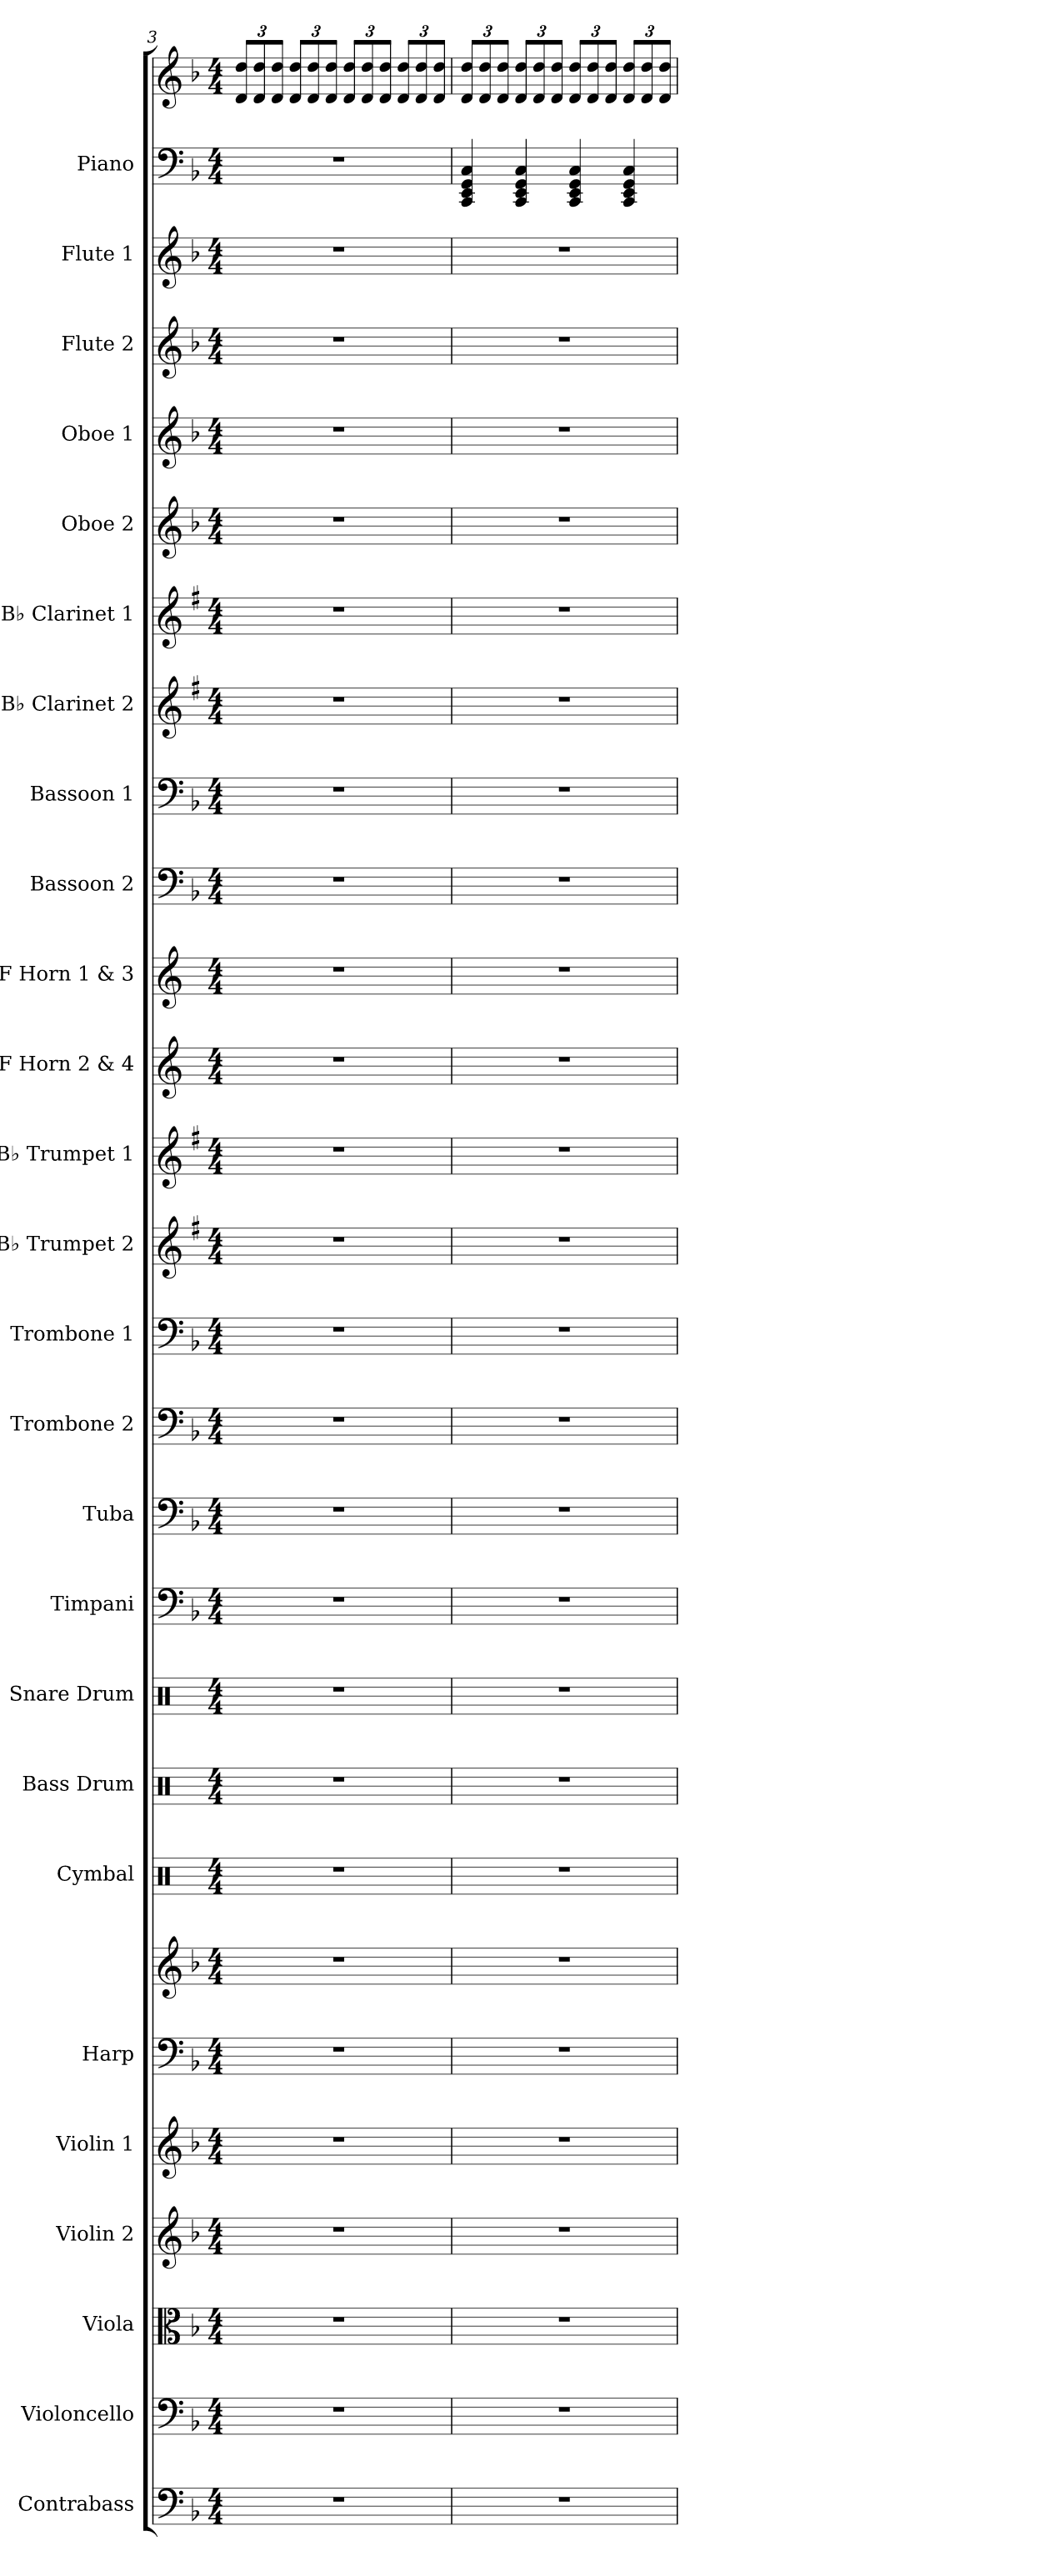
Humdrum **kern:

**kern	**kern	**kern	**kern	**kern	**kern	**kern	**kern	**kern	**kern	**kern	**kern	**kern	**kern	**kern	**kern	**kern	**kern	**kern	**kern	**kern	**kern	**kern	**kern	**kern	**kern	**kern	**kern
*part26	*part25	*part24	*part23	*part22	*part21	*part21	*part20	*part19	*part18	*part17	*part16	*part15	*part14	*part13	*part12	*part11	*part10	*part9	*part8	*part7	*part6	*part5	*part4	*part3	*part2	*part1	*part1
*staff28	*staff27	*staff26	*staff25	*staff24	*staff23	*staff22	*staff21	*staff20	*staff19	*staff18	*staff17	*staff16	*staff15	*staff14	*staff13	*staff12	*staff11	*staff10	*staff9	*staff8	*staff7	*staff6	*staff5	*staff4	*staff3	*staff2	*staff1
*I"Contrabass	*I"Violoncello	*I"Viola	*I"Violin 2	*I"Violin 1	*I"Harp	*	*I"Cymbal	*I"Bass Drum	*I"Snare Drum	*I"Timpani	*I"Tuba	*I"Trombone 2	*I"Trombone 1	*I"B♭ Trumpet 2	*I"B♭ Trumpet 1	*I"F Horn 2 &amp; 4	*I"F Horn 1 &amp; 3	*I"Bassoon 2	*I"Bassoon 1	*I"B♭ Clarinet 2	*I"B♭ Clarinet 1	*I"Oboe 2	*I"Oboe 1	*I"Flute 2	*I"Flute 1	*I"Piano	*
*I'Cb.	*I'Vc.	*I'Vla.	*I'Vln. 2	*I'Vln. 1	*I'Hrp.	*	*I'Cym.	*I'B. Dr.	*I'Sn. Dr.	*I'Timp.	*I'Tba.	*I'Tbn. 2	*I'Tbn. 1	*I'B♭ Tpt. 2	*I'B♭ Tpt. 1	*I'F Hn. 2 4	*I'F Hn. 1 3	*I'Bsn. 2	*I'Bsn. 1	*I'B♭ Cl. 2	*I'B♭ Cl. 1	*I'Ob. 2	*I'Ob. 1	*I'Fl. 2	*I'Fl. 1	*I'Pno.	*
*clefF4	*clefF4	*clefC3	*clefG2	*clefG2	*clefF4	*clefG2	*clefX	*clefX	*clefX	*clefF4	*clefF4	*clefF4	*clefF4	*clefG2	*clefG2	*clefG2	*clefG2	*clefF4	*clefF4	*clefG2	*clefG2	*clefG2	*clefG2	*clefG2	*clefG2	*clefF4	*clefG2
*ITrd7c12	*	*	*	*	*	*	*	*	*	*	*	*	*	*ITrd1c2	*ITrd1c2	*ITrd4c7	*ITrd4c7	*	*	*ITrd1c2	*ITrd1c2	*	*	*	*	*	*
*k[b-]	*k[b-]	*k[b-]	*k[b-]	*k[b-]	*k[b-]	*k[b-]	*k[]	*k[]	*k[]	*k[b-]	*k[b-]	*k[b-]	*k[b-]	*k[b-]	*k[b-]	*k[b-]	*k[b-]	*k[b-]	*k[b-]	*k[b-]	*k[b-]	*k[b-]	*k[b-]	*k[b-]	*k[b-]	*k[b-]	*k[b-]
*M4/4	*M4/4	*M4/4	*M4/4	*M4/4	*M4/4	*M4/4	*M4/4	*M4/4	*M4/4	*M4/4	*M4/4	*M4/4	*M4/4	*M4/4	*M4/4	*M4/4	*M4/4	*M4/4	*M4/4	*M4/4	*M4/4	*M4/4	*M4/4	*M4/4	*M4/4	*M4/4	*M4/4
*	*	*	*	*	*	*	*	*	*	*	*	*	*	*	*	*	*	*	*	*	*	*	*	*	*	*	*Xbrackettup
=3	=3	=3	=3	=3	=3	=3	=3	=3	=3	=3	=3	=3	=3	=3	=3	=3	=3	=3	=3	=3	=3	=3	=3	=3	=3	=3	=3
1r	1r	1r	1r	1r	1r	1r	1r	1r	1r	1r	1r	1r	1r	1r	1r	1r	1r	1r	1r	1r	1r	1r	1r	1r	1r	1r	12d/ 12dd/L
.	.	.	.	.	.	.	.	.	.	.	.	.	.	.	.	.	.	.	.	.	.	.	.	.	.	.	12d/ 12dd/
.	.	.	.	.	.	.	.	.	.	.	.	.	.	.	.	.	.	.	.	.	.	.	.	.	.	.	12d/ 12dd/J
.	.	.	.	.	.	.	.	.	.	.	.	.	.	.	.	.	.	.	.	.	.	.	.	.	.	.	12d/ 12dd/L
.	.	.	.	.	.	.	.	.	.	.	.	.	.	.	.	.	.	.	.	.	.	.	.	.	.	.	12d/ 12dd/
.	.	.	.	.	.	.	.	.	.	.	.	.	.	.	.	.	.	.	.	.	.	.	.	.	.	.	12d/ 12dd/J
.	.	.	.	.	.	.	.	.	.	.	.	.	.	.	.	.	.	.	.	.	.	.	.	.	.	.	12d/ 12dd/L
.	.	.	.	.	.	.	.	.	.	.	.	.	.	.	.	.	.	.	.	.	.	.	.	.	.	.	12d/ 12dd/
.	.	.	.	.	.	.	.	.	.	.	.	.	.	.	.	.	.	.	.	.	.	.	.	.	.	.	12d/ 12dd/J
.	.	.	.	.	.	.	.	.	.	.	.	.	.	.	.	.	.	.	.	.	.	.	.	.	.	.	12d/ 12dd/L
.	.	.	.	.	.	.	.	.	.	.	.	.	.	.	.	.	.	.	.	.	.	.	.	.	.	.	12d/ 12dd/
.	.	.	.	.	.	.	.	.	.	.	.	.	.	.	.	.	.	.	.	.	.	.	.	.	.	.	12d/ 12dd/J
=4	=4	=4	=4	=4	=4	=4	=4	=4	=4	=4	=4	=4	=4	=4	=4	=4	=4	=4	=4	=4	=4	=4	=4	=4	=4	=4	=4
1r	1r	1r	1r	1r	1r	1r	1r	1r	1r	1r	1r	1r	1r	1r	1r	1r	1r	1r	1r	1r	1r	1r	1r	1r	1r	4CC/ 4EE/ 4GG/ 4C/	12d/ 12dd/L
.	.	.	.	.	.	.	.	.	.	.	.	.	.	.	.	.	.	.	.	.	.	.	.	.	.	.	12d/ 12dd/
.	.	.	.	.	.	.	.	.	.	.	.	.	.	.	.	.	.	.	.	.	.	.	.	.	.	.	12d/ 12dd/J
.	.	.	.	.	.	.	.	.	.	.	.	.	.	.	.	.	.	.	.	.	.	.	.	.	.	4CC/ 4EE/ 4GG/ 4C/	12d/ 12dd/L
.	.	.	.	.	.	.	.	.	.	.	.	.	.	.	.	.	.	.	.	.	.	.	.	.	.	.	12d/ 12dd/
.	.	.	.	.	.	.	.	.	.	.	.	.	.	.	.	.	.	.	.	.	.	.	.	.	.	.	12d/ 12dd/J
.	.	.	.	.	.	.	.	.	.	.	.	.	.	.	.	.	.	.	.	.	.	.	.	.	.	4CC/ 4EE/ 4GG/ 4C/	12d/ 12dd/L
.	.	.	.	.	.	.	.	.	.	.	.	.	.	.	.	.	.	.	.	.	.	.	.	.	.	.	12d/ 12dd/
.	.	.	.	.	.	.	.	.	.	.	.	.	.	.	.	.	.	.	.	.	.	.	.	.	.	.	12d/ 12dd/J
.	.	.	.	.	.	.	.	.	.	.	.	.	.	.	.	.	.	.	.	.	.	.	.	.	.	4CC/ 4EE/ 4GG/ 4C/	12d/ 12dd/L
.	.	.	.	.	.	.	.	.	.	.	.	.	.	.	.	.	.	.	.	.	.	.	.	.	.	.	12d/ 12dd/
.	.	.	.	.	.	.	.	.	.	.	.	.	.	.	.	.	.	.	.	.	.	.	.	.	.	.	12d/ 12dd/J
=	=	=	=	=	=	=	=	=	=	=	=	=	=	=	=	=	=	=	=	=	=	=	=	=	=	=	=
*-	*-	*-	*-	*-	*-	*-	*-	*-	*-	*-	*-	*-	*-	*-	*-	*-	*-	*-	*-	*-	*-	*-	*-	*-	*-	*-	*-
